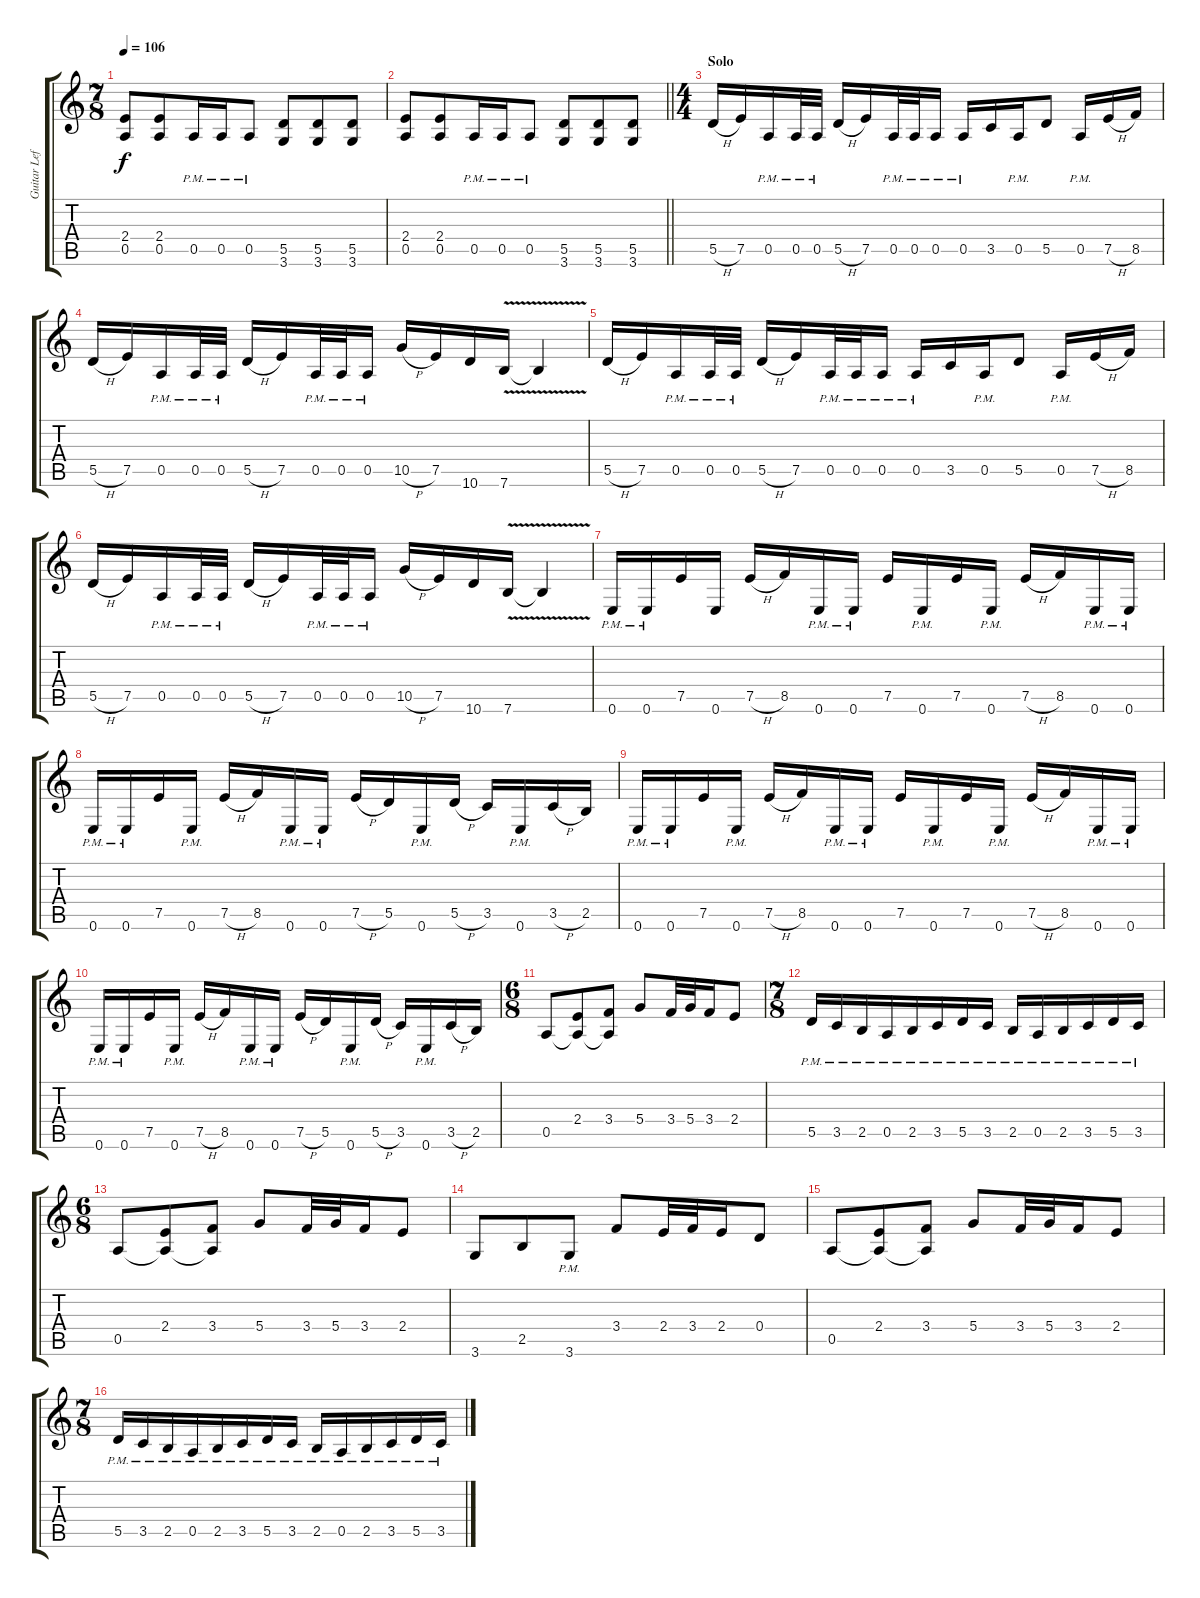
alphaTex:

\track ("Guitar Left" "Guitar Lef") {instrument distortionguitar}
\staff {score tabs}
\tuning (E4 B3 G3 D3 A2 E2) {hide}
\ts (7 8)
\tempo 106
\clef g2
\ks aminor
(2.4 0.5).8{dy f} (2.4 0.5).8 0.5{pm}.16 0.5{pm}.16 0.5{pm}.8 (5.5 3.6).8 (5.5 3.6).8 (5.5 3.6).8 |
\barLineRight lightlight
(2.4 0.5).8 (2.4 0.5).8 0.5{pm}.16 0.5{pm}.16 0.5{pm}.8 (5.5 3.6).8 (5.5 3.6).8 (5.5 3.6).8 |
\ts (4 4)
\section ("" "Solo")
5.5{h}.16 7.5.16 0.5{pm}.16 0.5{pm}.32 0.5{pm}.32 5.5{h}.16 7.5.16 0.5{pm}.32 0.5{pm}.32 0.5{pm}.16 0.5{pm}.16 3.5.16 0.5{pm}.16 5.5.8 0.5{pm}.16 7.5{h}.16 8.5.16 |
5.5{h}.16 7.5.16 0.5{pm}.16 0.5{pm}.32 0.5{pm}.32 5.5{h}.16 7.5.16 0.5{pm}.32 0.5{pm}.32 0.5{pm}.16 10.5{h}.16 7.5.16 10.6.16 7.6{v}.16 7.6{t}.4 |
5.5{h}.16 7.5.16 0.5{pm}.16 0.5{pm}.32 0.5{pm}.32 5.5{h}.16 7.5.16 0.5{pm}.32 0.5{pm}.32 0.5{pm}.16 0.5{pm}.16 3.5.16 0.5{pm}.16 5.5.8 0.5{pm}.16 7.5{h}.16 8.5.16 |
5.5{h}.16 7.5.16 0.5{pm}.16 0.5{pm}.32 0.5{pm}.32 5.5{h}.16 7.5.16 0.5{pm}.32 0.5{pm}.32 0.5{pm}.16 10.5{h}.16 7.5.16 10.6.16 7.6{v}.16 7.6{t}.4 |
0.6{pm}.16 0.6{pm}.16 7.5.16 0.6.16 7.5{h}.16 8.5.16 0.6{pm}.16 0.6{pm}.16 7.5.16 0.6{pm}.16 7.5.16 0.6{pm}.16 7.5{h}.16 8.5.16 0.6{pm}.16 0.6{pm}.16 |
0.6{pm}.16 0.6{pm}.16 7.5.16 0.6{pm}.16 7.5{h}.16 8.5.16 0.6{pm}.16 0.6{pm}.16 7.5{h}.16 5.5.16 0.6{pm}.16 5.5{h}.16 3.5.16 0.6{pm}.16 3.5{h}.16 2.5.16 |
0.6{pm}.16 0.6{pm}.16 7.5.16 0.6{pm}.16 7.5{h}.16 8.5.16 0.6{pm}.16 0.6{pm}.16 7.5.16 0.6{pm}.16 7.5.16 0.6{pm}.16 7.5{h}.16 8.5.16 0.6{pm}.16 0.6{pm}.16 |
0.6{pm}.16 0.6{pm}.16 7.5.16 0.6{pm}.16 7.5{h}.16 8.5.16 0.6{pm}.16 0.6{pm}.16 7.5{h}.16 5.5.16 0.6{pm}.16 5.5{h}.16 3.5.16 0.6{pm}.16 3.5{h}.16 2.5.16 |
\ts (6 8)
\section ("" "")
0.5.8 (2.4 0.5{t}).8 (3.4 0.5{t}).8 5.4.8 3.4.32 5.4.32 3.4.16 2.4.8 |
\ts (7 8)
5.5{pm}.16 3.5{pm}.16 2.5{pm}.16 0.5{pm}.16 2.5{pm}.16 3.5{pm}.16 5.5{pm}.16 3.5{pm}.16 2.5{pm}.16 0.5{pm}.16 2.5{pm}.16 3.5{pm}.16 5.5{pm}.16 3.5{pm}.16 |
\ts (6 8)
0.5.8 (2.4 0.5{t}).8 (3.4 0.5{t}).8 5.4.8 3.4.32 5.4.32 3.4.16 2.4.8 |
3.6.8 2.5.8 3.6{pm}.8 3.4.8 2.4.32 3.4.32 2.4.16 0.4.8 |
0.5.8 (2.4 0.5{t}).8 (3.4 0.5{t}).8 5.4.8 3.4.32 5.4.32 3.4.16 2.4.8 |
\ts (7 8)
5.5{pm}.16 3.5{pm}.16 2.5{pm}.16 0.5{pm}.16 2.5{pm}.16 3.5{pm}.16 5.5{pm}.16 3.5{pm}.16 2.5{pm}.16 0.5{pm}.16 2.5{pm}.16 3.5{pm}.16 5.5{pm}.16 3.5{pm}.16
